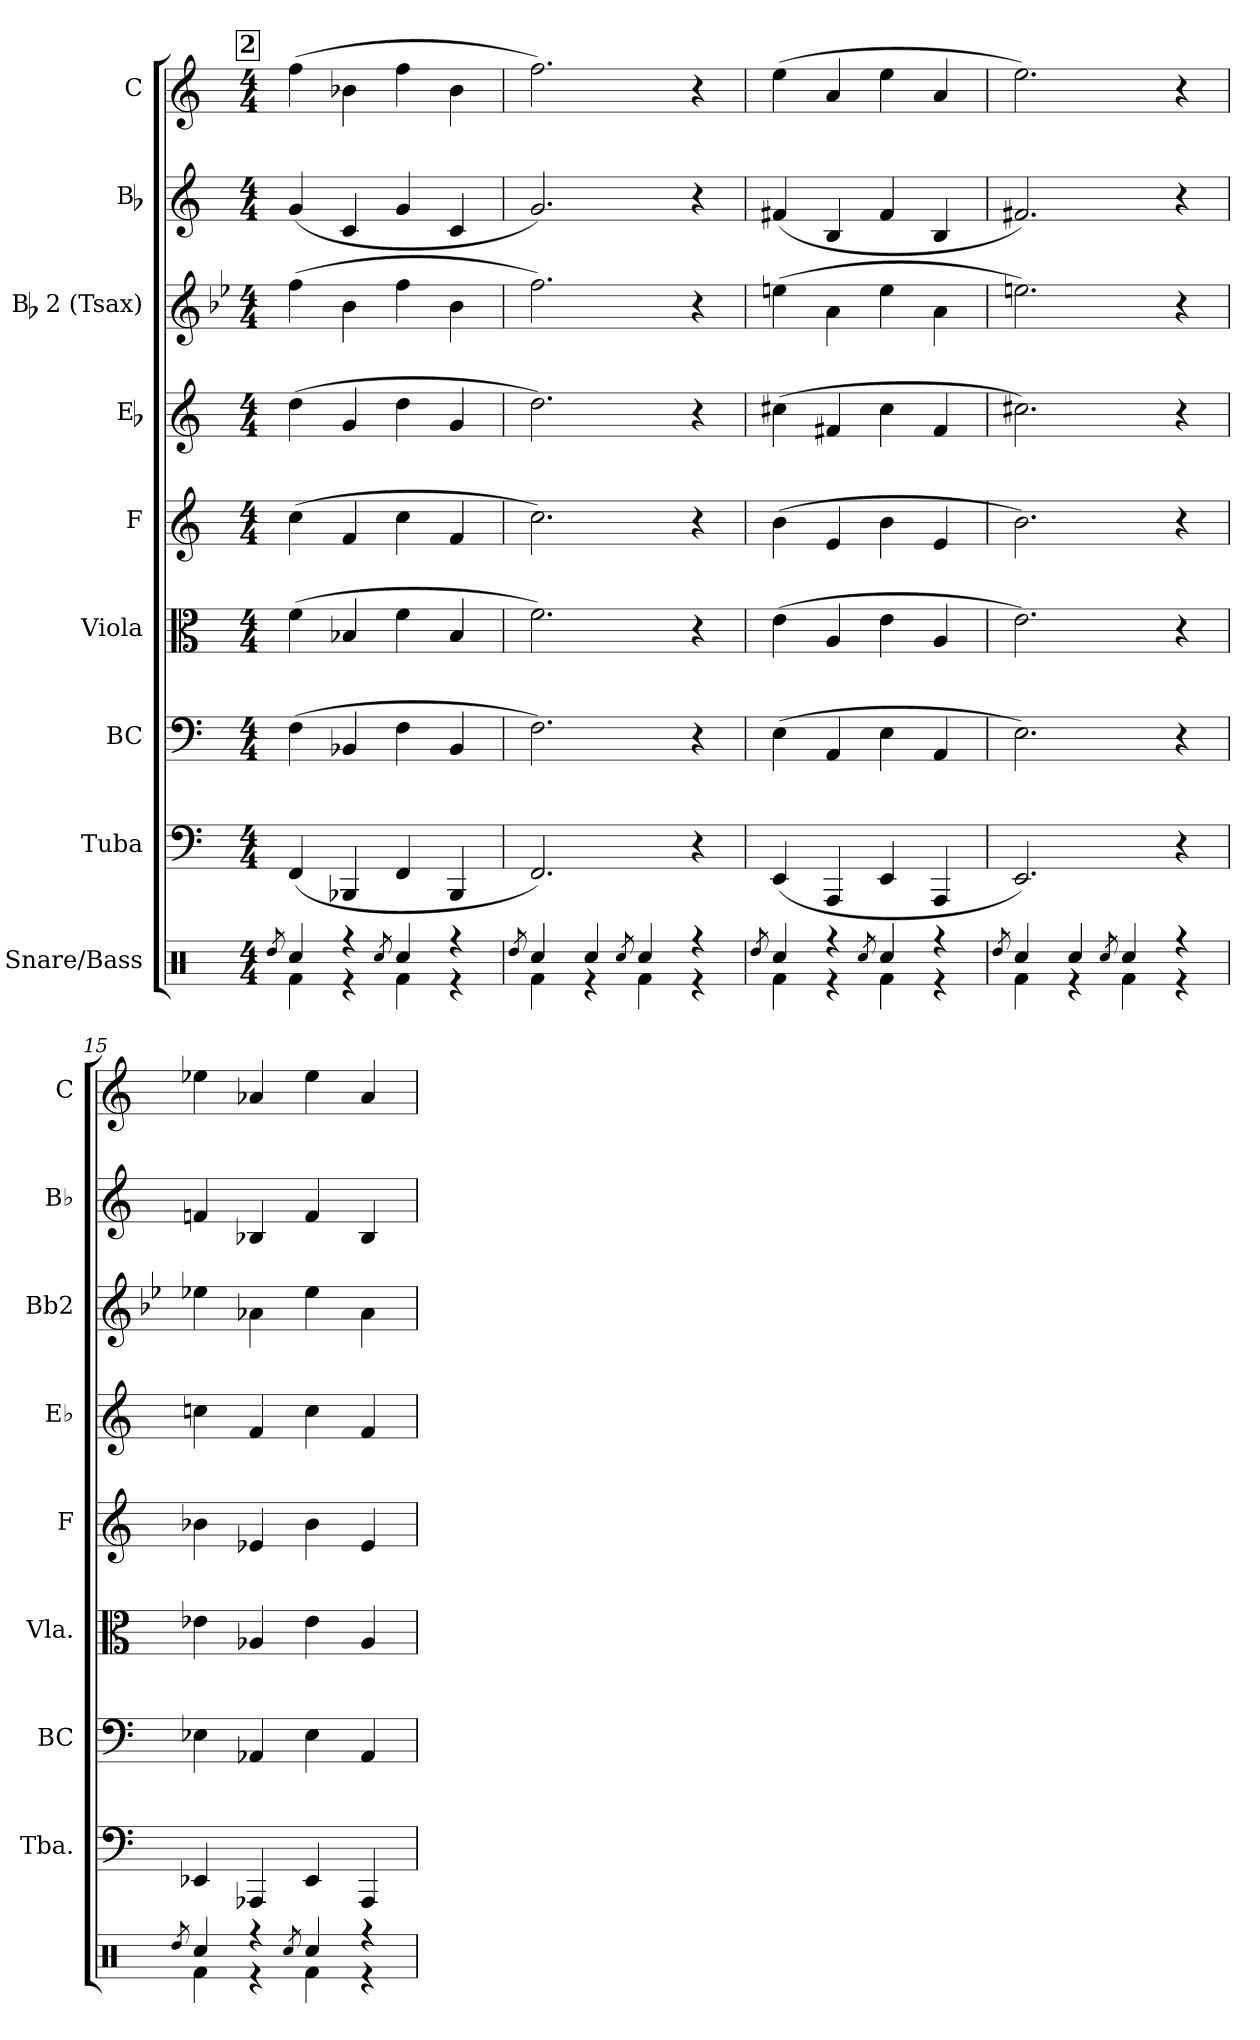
**kern	**kern	**kern	**kern	**kern	**kern	**kern	**kern	**kern
*part9	*part8	*part7	*part6	*part5	*part4	*part3	*part2	*part1
*staff9	*staff8	*staff7	*staff6	*staff5	*staff4	*staff3	*staff2	*staff1
*I"Snare/Bass	*I"Tuba	*I"BC	*I"Viola	*I"F	*I"Eb	*I"Bb 2 (Tsax)	*I"Bb	*I"C
*	*I'Tba.	*I'BC	*I'Vla.	*I'F	*I'Eb	*I'Bb2	*I'Bb	*I'C
!!LO:PB:g=z
*clefX	*clefF4	*clefF4	*clefC3	*clefG2	*clefG2	*clefG2	*clefG2	*clefG2
*	*	*	*	*ITrd4c7	*ITrd5c9	*ITrd8c14	*ITrd1c2	*
*k[]	*k[]	*k[]	*k[]	*k[b-]	*k[b-e-a-]	*k[b-e-]	*k[b-e-]	*k[]
*M4/4	*M4/4	*M4/4	*M4/4	*M4/4	*M4/4	*M4/4	*M4/4	*M4/4
!!LO:REH:place=s1:color=#000000:enc=box:fs=10.3509:t=2
=11	=11	=11	=11	=11	=11	=11	=11	=11
8qRddi/	.	.	.	.	.	.	.	.
*^	*	*	*	*	*	*	*	*
4Rcci/	4Rfi\	(4FFi/	(4Fi\	(4fi\	(4fi\	(4fi\	(4fi\	(4fi/	(4ffi\
4r	4r	4BBB-Xi/	4BB-Xi/	4B-Xi/	4B-i/	4B-i/	4B-i\	4B-i/	4b-Xi\
8qRcci/	.	.	.	.	.	.	.	.	.
4Rcci/	4Rfi\	4FFi/	4Fi\	4fi\	4fi\	4fi\	4fi\	4fi/	4ffi\
4r	4r	4BBB-i/	4BB-i/	4B-i/	4B-i/	4B-i/	4B-i\	4B-i/	4b-i\
=12	=12	=12	=12	=12	=12	=12	=12	=12	=12
8qRddi/	.	.	.	.	.	.	.	.	.
4Rcci/	4Rfi\	2.FFi/)	2.Fi\)	2.fi\)	2.fi\)	2.fi\)	2.fi\)	2.fi/)	2.ffi\)
4Rcci/	4r	.	.	.	.	.	.	.	.
8qRcci/	.	.	.	.	.	.	.	.	.
4Rcci/	4Rfi\	.	.	.	.	.	.	.	.
4r	4r	4r	4r	4r	4r	4r	4r	4r	4r
=13	=13	=13	=13	=13	=13	=13	=13	=13	=13
8qRddi/	.	.	.	.	.	.	.	.	.
4Rcci/	4Rfi\	(4EEi/	(4Ei\	(4ei\	(4ei\	(4eni\	(4eni\	(4eni/	(4eei\
4r	4r	4AAAi/	4AAi/	4Ai/	4Ai/	4Ani/	4Ai\	4Ai/	4ai/
8qRcci/	.	.	.	.	.	.	.	.	.
4Rcci/	4Rfi\	4EEi/	4Ei\	4ei\	4ei\	4ei\	4ei\	4ei/	4eei\
4r	4r	4AAAi/	4AAi/	4Ai/	4Ai/	4Ai/	4Ai\	4Ai/	4ai/
=14	=14	=14	=14	=14	=14	=14	=14	=14	=14
8qRddi/	.	.	.	.	.	.	.	.	.
4Rcci/	4Rfi\	2.EEi/)	2.Ei\)	2.ei\)	2.ei\)	2.eni\)	2.eni\)	2.eni/)	2.eei\)
4Rcci/	4r	.	.	.	.	.	.	.	.
8qRcci/	.	.	.	.	.	.	.	.	.
4Rcci/	4Rfi\	.	.	.	.	.	.	.	.
4r	4r	4r	4r	4r	4r	4r	4r	4r	4r
=15	=15	=15	=15	=15	=15	=15	=15	=15	=15
8qRddi/	.	.	.	.	.	.	.	.	.
4Rcci/	4Rfi\	4EE-Xi/	4E-Xi\	4e-Xi\	4e-Xi\	4e-Xi\	4e-Xi\	4e-Xi/	4ee-Xi\
4r	4r	4AAA-Xi/	4AA-Xi/	4A-Xi/	4A-Xi/	4A-i/	4A-Xi\	4A-Xi/	4a-Xi/
8qRcci/	.	.	.	.	.	.	.	.	.
4Rcci/	4Rfi\	4EE-i/	4E-i\	4e-i\	4e-i\	4e-i\	4e-i\	4e-i/	4ee-i\
4r	4r	4AAA-i/	4AA-i/	4A-i/	4A-i/	4A-i/	4A-i\	4A-i/	4a-i/
*v	*v	*	*	*	*	*	*	*	*
=	=	=	=	=	=	=	=	=
*-	*-	*-	*-	*-	*-	*-	*-	*-
